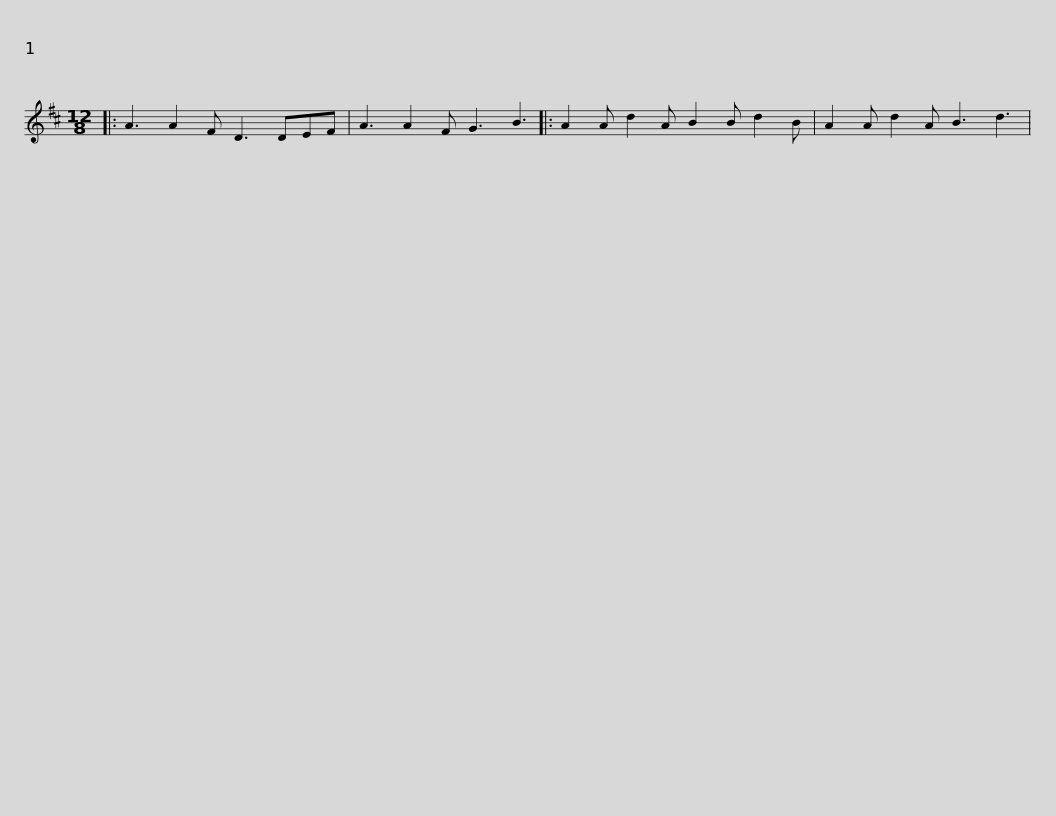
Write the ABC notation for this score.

X:1
L:1/8
M:12/8
I:linebreak $
K:D
V:1 treble
V:1
|: A3 A2 F D3 DEF | A3 A2 F G3 B3 |: A2 A d2 A B2 B d2 B | A2 A d2 A B3 d3 | %4
